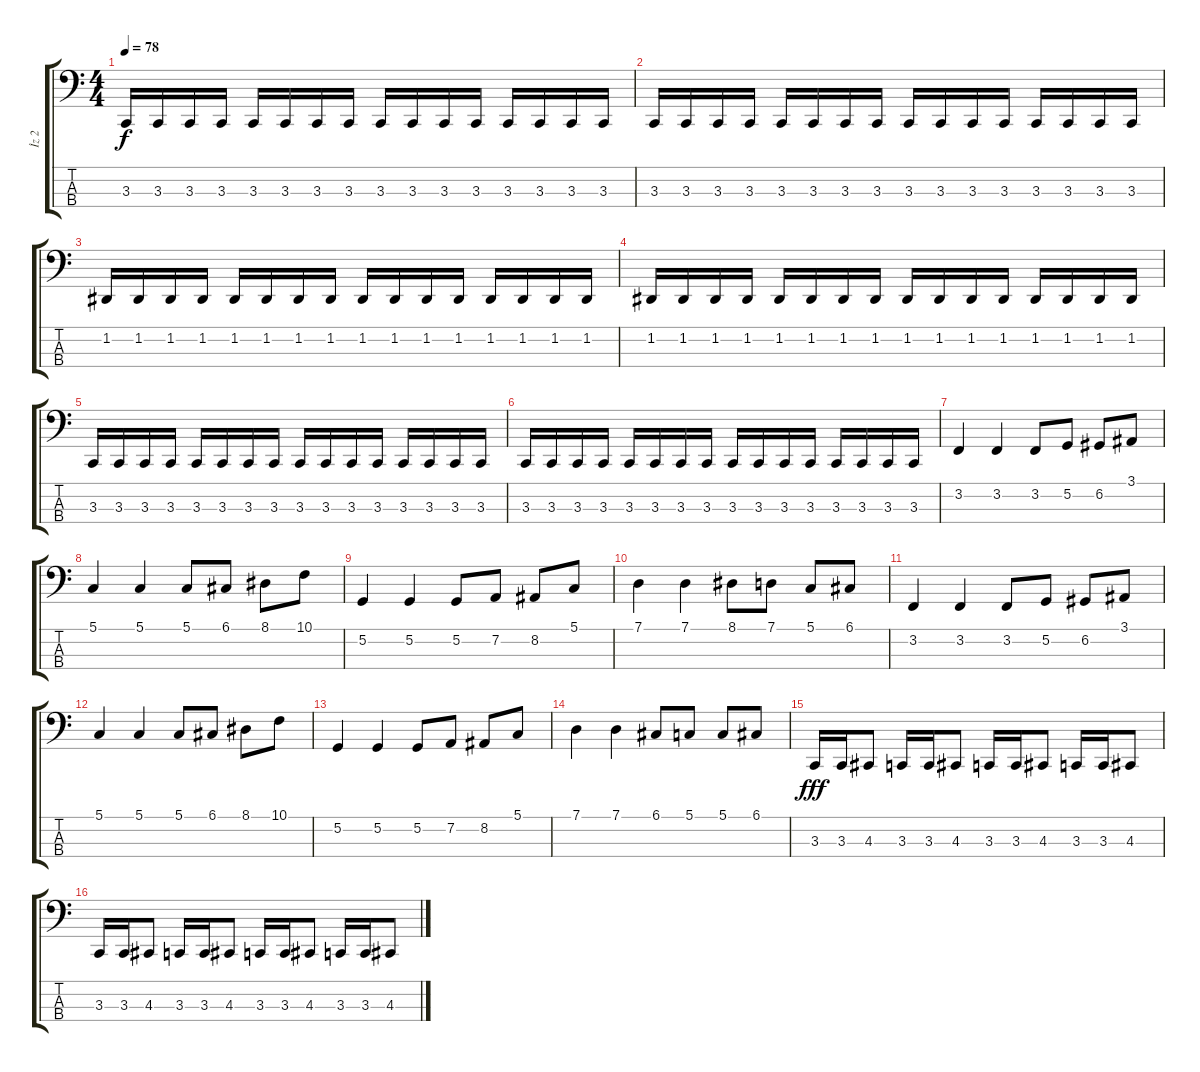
\track ("İz 2" "İz 2") {instrument electricbassfinger}
\staff {score tabs}
\tuning (G1 D1 A0 E0) {hide}
\ts (4 4)
\tempo 78
\clef f4
\ks c
3.3.16{dy f} 3.3.16 3.3.16 3.3.16 3.3.16 3.3.16 3.3.16 3.3.16 3.3.16 3.3.16 3.3.16 3.3.16 3.3.16 3.3.16 3.3.16 3.3.16 |
3.3.16 3.3.16 3.3.16 3.3.16 3.3.16 3.3.16 3.3.16 3.3.16 3.3.16 3.3.16 3.3.16 3.3.16 3.3.16 3.3.16 3.3.16 3.3.16 |
1.2.16 1.2.16 1.2.16 1.2.16 1.2.16 1.2.16 1.2.16 1.2.16 1.2.16 1.2.16 1.2.16 1.2.16 1.2.16 1.2.16 1.2.16 1.2.16 |
1.2.16 1.2.16 1.2.16 1.2.16 1.2.16 1.2.16 1.2.16 1.2.16 1.2.16 1.2.16 1.2.16 1.2.16 1.2.16 1.2.16 1.2.16 1.2.16 |
3.3.16 3.3.16 3.3.16 3.3.16 3.3.16 3.3.16 3.3.16 3.3.16 3.3.16 3.3.16 3.3.16 3.3.16 3.3.16 3.3.16 3.3.16 3.3.16 |
3.3.16 3.3.16 3.3.16 3.3.16 3.3.16 3.3.16 3.3.16 3.3.16 3.3.16 3.3.16 3.3.16 3.3.16 3.3.16 3.3.16 3.3.16 3.3.16 |
3.2.4 3.2.4 3.2.8 5.2.8 6.2.8 3.1.8 |
5.1.4 5.1.4 5.1.8 6.1.8 8.1.8 10.1.8 |
5.2.4 5.2.4 5.2.8 7.2.8 8.2.8 5.1.8 |
7.1.4 7.1.4 8.1.8 7.1.8 5.1.8 6.1.8 |
3.2.4 3.2.4 3.2.8 5.2.8 6.2.8 3.1.8 |
5.1.4 5.1.4 5.1.8 6.1.8 8.1.8 10.1.8 |
5.2.4 5.2.4 5.2.8 7.2.8 8.2.8 5.1.8 |
7.1.4 7.1.4 6.1.8 5.1.8 5.1.8 6.1.8 |
3.3.16{dy fff} 3.3.16 4.3.8 3.3.16 3.3.16 4.3.8 3.3.16 3.3.16 4.3.8 3.3.16 3.3.16 4.3.8 |
3.3.16 3.3.16 4.3.8 3.3.16 3.3.16 4.3.8 3.3.16 3.3.16 4.3.8 3.3.16 3.3.16 4.3.8
